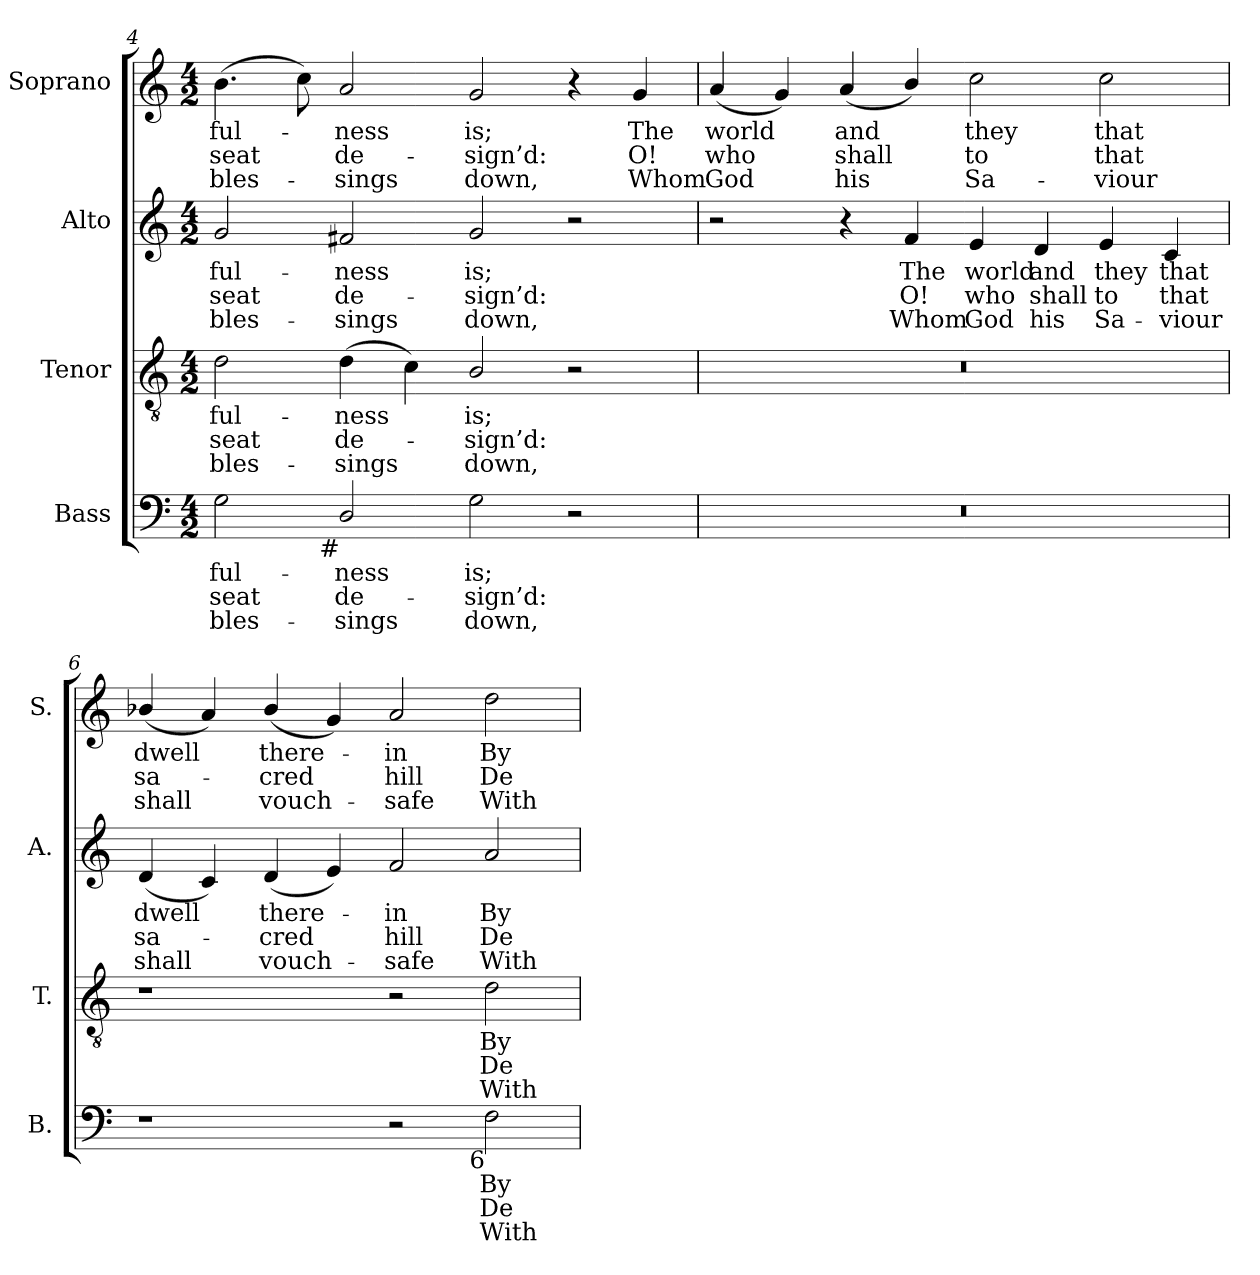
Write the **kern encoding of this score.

**kern	**text	**text	**text	**kern	**text	**text	**text	**kern	**text	**text	**text	**kern	**text	**text	**text
*part4	*part4	*part4	*part4	*part3	*part3	*part3	*part3	*part2	*part2	*part2	*part2	*part1	*part1	*part1	*part1
*staff4	*staff4	*staff4	*staff4	*staff3	*staff3	*staff3	*staff3	*staff2	*staff2	*staff2	*staff2	*staff1	*staff1	*staff1	*staff1
*I"Bass	*	*	*	*I"Tenor	*	*	*	*I"Alto	*	*	*	*I"Soprano	*	*	*
*I'B.	*	*	*	*I'T.	*	*	*	*I'A.	*	*	*	*I'S.	*	*	*
*clefF4	*	*	*	*clefGv2	*	*	*	*clefG2	*	*	*	*clefG2	*	*	*
*	*	*	*	*ITrd7c12	*	*	*	*	*	*	*	*	*	*	*
*k[]	*	*	*	*k[]	*	*	*	*k[]	*	*	*	*k[]	*	*	*
*C:	*	*	*	*C:	*	*	*	*C:	*	*	*	*C:	*	*	*
*M4/2	*	*	*	*M4/2	*	*	*	*M4/2	*	*	*	*M4/2	*	*	*
=4	=4	=4	=4	=4	=4	=4	=4	=4	=4	=4	=4	=4	=4	=4	=4
!	!LO:LY:b:color=#000000	!LO:LY:b:color=#000000	!LO:LY:b:color=#000000	!	!	!	!	!	!	!	!	!	!	!	!
!	!	!	!	!	!LO:LY:b:color=#000000	!LO:LY:b:color=#000000	!LO:LY:b:color=#000000	!	!	!	!	!	!	!	!
!	!	!	!	!	!	!	!	!	!LO:LY:b:color=#000000	!LO:LY:b:color=#000000	!LO:LY:b:color=#000000	!	!	!	!
!	!	!	!	!	!	!	!	!	!	!	!	!	!LO:LY:b:color=#000000	!LO:LY:b:color=#000000	!LO:LY:b:color=#000000
2Gi\	ful-	seat	bles-	2Di\	ful-	seat	bles-	2gi/	ful-	seat	bles-	(4.bi\	ful-	seat	bles-
.	.	.	.	.	.	.	.	.	.	.	.	8cci\)	.	.	.
!	!LO:LY:b:color=#000000	!LO:LY:b:color=#000000	!LO:LY:b:color=#000000	!	!	!	!	!	!	!	!	!	!	!	!
!	!	!	!	!	!LO:LY:b:color=#000000	!LO:LY:b:color=#000000	!LO:LY:b:color=#000000	!	!	!	!	!	!	!	!
!	!	!	!	!	!	!	!	!	!LO:LY:b:color=#000000	!LO:LY:b:color=#000000	!LO:LY:b:color=#000000	!	!	!	!
!LO:TX:b:rj:t=#	!	!	!	!	!	!	!	!	!	!	!	!	!	!	!
!	!	!	!	!	!	!	!	!	!	!	!	!	!LO:LY:b:color=#000000	!LO:LY:b:color=#000000	!LO:LY:b:color=#000000
2Di/	-ness	de-	-sings	(4Di\	-ness	de-	-sings	2f#Xi/	-ness	de-	-sings	2ai/	-ness	de-	-sings
.	.	.	.	4Ci\)	.	.	.	.	.	.	.	.	.	.	.
!	!LO:LY:b:color=#000000	!LO:LY:b:color=#000000	!LO:LY:b:color=#000000	!	!	!	!	!	!	!	!	!	!	!	!
!	!	!	!	!	!LO:LY:b:color=#000000	!LO:LY:b:color=#000000	!LO:LY:b:color=#000000	!	!	!	!	!	!	!	!
!	!	!	!	!	!	!	!	!	!LO:LY:b:color=#000000	!LO:LY:b:color=#000000	!LO:LY:b:color=#000000	!	!	!	!
!	!	!	!	!	!	!	!	!	!	!	!	!	!LO:LY:b:color=#000000	!LO:LY:b:color=#000000	!LO:LY:b:color=#000000
2Gi\	is;	-sign’d:	down,	2BBi/	is;	-sign’d:	down,	2gi/	is;	-sign’d:	down,	2gi/	is;	-sign’d:	down,
2r	.	.	.	2r	.	.	.	2r	.	.	.	4r	.	.	.
!	!	!	!	!	!	!	!	!	!	!	!	!	!LO:LY:b:color=#000000	!LO:LY:b:color=#000000	!LO:LY:b:color=#000000
.	.	.	.	.	.	.	.	.	.	.	.	4gi/	The	O!	Whom
!!LO:LB:g=z
=5	=5	=5	=5	=5	=5	=5	=5	=5	=5	=5	=5	=5	=5	=5	=5
!LO:N:vis=1	!	!	!	!LO:N:vis=1	!	!	!	!	!	!	!	!	!	!	!
!	!	!	!	!	!	!	!	!	!	!	!	!	!LO:LY:b:color=#000000	!LO:LY:b:color=#000000	!LO:LY:b:color=#000000
0r	.	.	.	0r	.	.	.	2r	.	.	.	(4ai/	world	who	God
.	.	.	.	.	.	.	.	.	.	.	.	4gi/)	.	.	.
!	!	!	!	!	!	!	!	!	!	!	!	!	!LO:LY:b:color=#000000	!LO:LY:b:color=#000000	!LO:LY:b:color=#000000
.	.	.	.	.	.	.	.	4r	.	.	.	(4ai/	and	shall	his
!	!	!	!	!	!	!	!	!	!LO:LY:b:color=#000000	!LO:LY:b:color=#000000	!LO:LY:b:color=#000000	!	!	!	!
.	.	.	.	.	.	.	.	4fi/	The	O!	Whom	4bi/)	.	.	.
!	!	!	!	!	!	!	!	!	!LO:LY:b:color=#000000	!LO:LY:b:color=#000000	!LO:LY:b:color=#000000	!	!	!	!
!	!	!	!	!	!	!	!	!	!	!	!	!	!LO:LY:b:color=#000000	!LO:LY:b:color=#000000	!LO:LY:b:color=#000000
.	.	.	.	.	.	.	.	4ei/	world	who	God	2cci\	they	to	Sa-
!	!	!	!	!	!	!	!	!	!LO:LY:b:color=#000000	!LO:LY:b:color=#000000	!LO:LY:b:color=#000000	!	!	!	!
.	.	.	.	.	.	.	.	4di/	and	shall	his	.	.	.	.
!	!	!	!	!	!	!	!	!	!LO:LY:b:color=#000000	!LO:LY:b:color=#000000	!LO:LY:b:color=#000000	!	!	!	!
!	!	!	!	!	!	!	!	!	!	!	!	!	!LO:LY:b:color=#000000	!LO:LY:b:color=#000000	!LO:LY:b:color=#000000
.	.	.	.	.	.	.	.	4ei/	they	to	Sa-	2cci\	that	that	-viour
!	!	!	!	!	!	!	!	!	!LO:LY:b:color=#000000	!LO:LY:b:color=#000000	!LO:LY:b:color=#000000	!	!	!	!
.	.	.	.	.	.	.	.	4ci/	that	that	-viour	.	.	.	.
=6	=6	=6	=6	=6	=6	=6	=6	=6	=6	=6	=6	=6	=6	=6	=6
!	!	!	!	!	!	!	!	!	!LO:LY:b:color=#000000	!LO:LY:b:color=#000000	!LO:LY:b:color=#000000	!	!	!	!
!	!	!	!	!	!	!	!	!	!	!	!	!	!LO:LY:b:color=#000000	!LO:LY:b:color=#000000	!LO:LY:b:color=#000000
1r	.	.	.	1r	.	.	.	(4di/	dwell	sa-	shall	(4b-Xi/	dwell	sa-	shall
.	.	.	.	.	.	.	.	4ci/)	.	.	.	4ai/)	.	.	.
!	!	!	!	!	!	!	!	!	!LO:LY:b:color=#000000	!LO:LY:b:color=#000000	!LO:LY:b:color=#000000	!	!	!	!
!	!	!	!	!	!	!	!	!	!	!	!	!	!LO:LY:b:color=#000000	!LO:LY:b:color=#000000	!LO:LY:b:color=#000000
.	.	.	.	.	.	.	.	(4di/	there-	-cred	vouch-	(4b-i/	there-	-cred	vouch-
.	.	.	.	.	.	.	.	4ei/)	.	.	.	4gi/)	.	.	.
!	!	!	!	!	!	!	!	!	!LO:LY:b:color=#000000	!LO:LY:b:color=#000000	!LO:LY:b:color=#000000	!	!	!	!
!	!	!	!	!	!	!	!	!	!	!	!	!	!LO:LY:b:color=#000000	!LO:LY:b:color=#000000	!LO:LY:b:color=#000000
2r	.	.	.	2r	.	.	.	2fi/	-in	hill	-safe	2ai/	-in	hill	-safe
!	!LO:LY:b:color=#000000	!LO:LY:b:color=#000000	!LO:LY:b:color=#000000	!	!	!	!	!	!	!	!	!	!	!	!
!	!	!	!	!	!LO:LY:b:color=#000000	!LO:LY:b:color=#000000	!LO:LY:b:color=#000000	!	!	!	!	!	!	!	!
!	!	!	!	!	!	!	!	!	!LO:LY:b:color=#000000	!LO:LY:b:color=#000000	!LO:LY:b:color=#000000	!	!	!	!
!LO:TX:b:rj:t=6	!	!	!	!	!	!	!	!	!	!	!	!	!	!	!
!	!	!	!	!	!	!	!	!	!	!	!	!	!LO:LY:b:color=#000000	!LO:LY:b:color=#000000	!LO:LY:b:color=#000000
2Fi\	By	De-	With	2Di\	By	De-	With	2ai/	By	De-	With	2ddi\	By	De-	With
=	=	=	=	=	=	=	=	=	=	=	=	=	=	=	=
*-	*-	*-	*-	*-	*-	*-	*-	*-	*-	*-	*-	*-	*-	*-	*-
